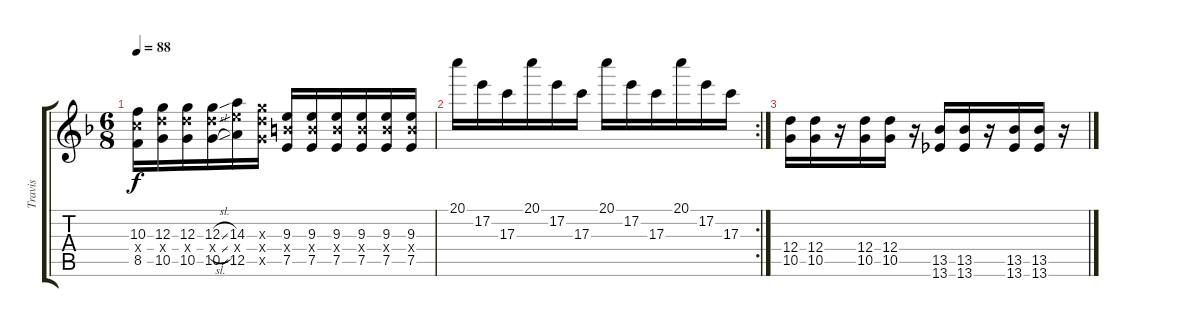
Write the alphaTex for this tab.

\track ("Travis" "Travis") {instrument distortionguitar}
\staff {score tabs}
\tuning (E4 B3 G3 D3 A2 D2) {hide}
\ts (6 8)
\tempo 88
\clef g2
\ks f
(10.3 10.4{x} 8.5).16{dy f} (12.3 12.4{x} 10.5).16 (12.3 12.4{x} 10.5).16 (12.3{sl} 12.4{sl x} 10.5{sl}).16 (14.3 14.4{x} 12.5).16 (12.3{x} 12.4{x} 10.5{x}).16 (9.3 9.4{x} 7.5).16 (9.3 9.4{x} 7.5).16 (9.3 9.4{x} 7.5).16 (9.3 9.4{x} 7.5).16 (9.3 9.4{x} 7.5).16 (9.3 9.4{x} 7.5).16 |
\rc 2
20.1.16 17.2.16 17.3.16 20.1.16 17.2.16 17.3.16 20.1.16 17.2.16 17.3.16 20.1.16 17.2.16 17.3.16 |
(12.4 10.5).16 (12.4 10.5).16 r.16 (12.4 10.5).16 (12.4 10.5).16 r.16 (13.5 13.6).16 (13.5 13.6).16 r.16 (13.5 13.6).16 (13.5 13.6).16 r.16
